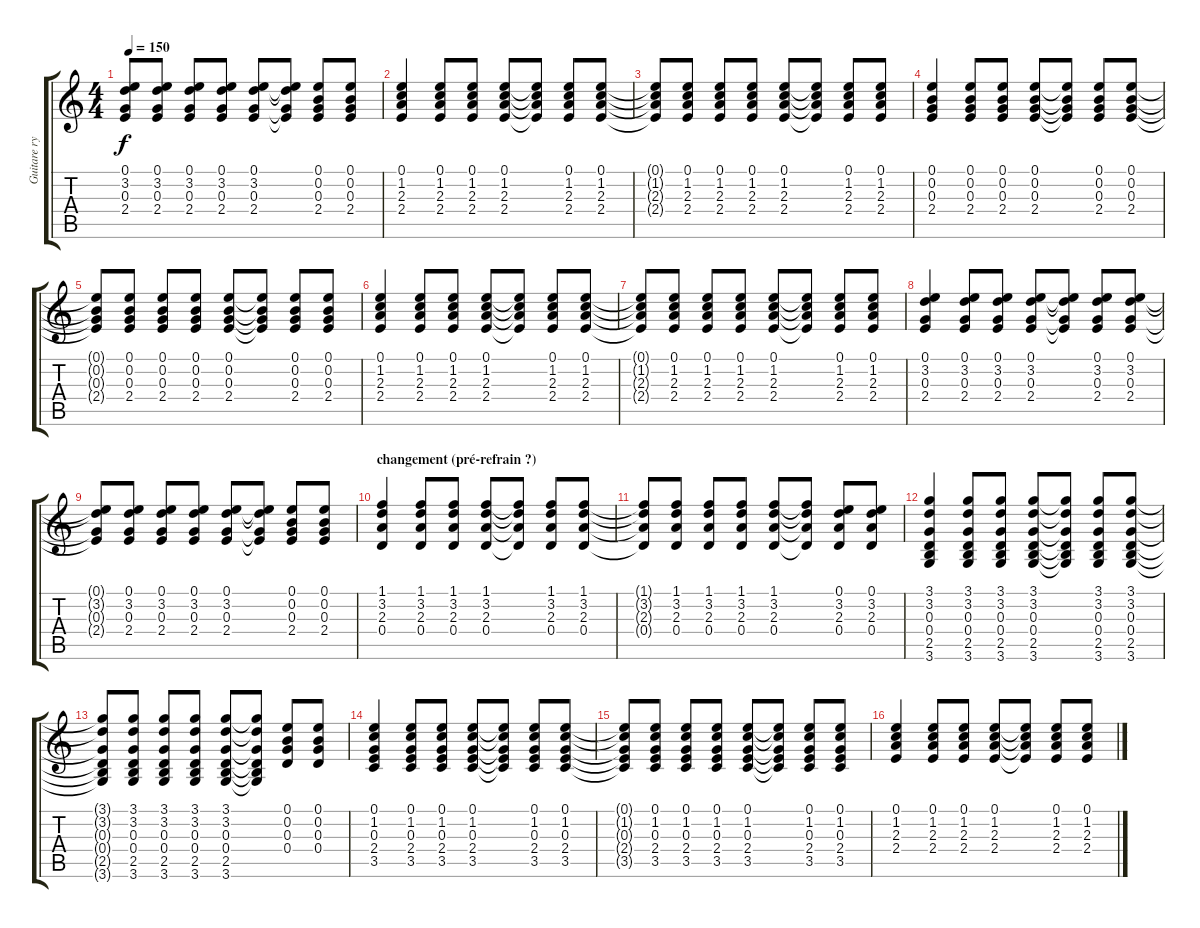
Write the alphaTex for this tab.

\track ("Guitare rythmique" "Guitare ry") {instrument acousticguitarnylon}
\staff {score tabs}
\tuning (E4 B3 G3 D3 A2 E2) {hide}
\ts (4 4)
\tempo 150
\clef g2
\ks c
(0.1{t} 3.2{t} 0.3{t} 2.4{t}).8{dy f} (0.1 3.2 0.3 2.4).8 (0.1 3.2 0.3 2.4).8 (0.1 3.2 0.3 2.4).8 (0.1 3.2 0.3 2.4).8 (0.1{t} 3.2{t} 0.3{t} 2.4{t}).8 (0.1 0.2 0.3 2.4).8 (0.1 0.2 0.3 2.4).8 |
(0.1 1.2 2.3 2.4).4{volume 10} (0.1 1.2 2.3 2.4).8 (0.1 1.2 2.3 2.4).8 (0.1 1.2 2.3 2.4).8 (0.1{t} 1.2{t} 2.3{t} 2.4{t}).8 (0.1 1.2 2.3 2.4).8 (0.1 1.2 2.3 2.4).8 |
(0.1{t} 1.2{t} 2.3{t} 2.4{t}).8 (0.1 1.2 2.3 2.4).8 (0.1 1.2 2.3 2.4).8 (0.1 1.2 2.3 2.4).8 (0.1 1.2 2.3 2.4).8 (0.1{t} 1.2{t} 2.3{t} 2.4{t}).8 (0.1 1.2 2.3 2.4).8 (0.1 1.2 2.3 2.4).8 |
(0.1 0.2 0.3 2.4).4 (0.1 0.2 0.3 2.4).8 (0.1 0.2 0.3 2.4).8 (0.1 0.2 0.3 2.4).8 (0.1{t} 0.2{t} 0.3{t} 2.4{t}).8 (0.1 0.2 0.3 2.4).8 (0.1 0.2 0.3 2.4).8 |
(0.1{t} 0.2{t} 0.3{t} 2.4{t}).8 (0.1 0.2 0.3 2.4).8 (0.1 0.2 0.3 2.4).8 (0.1 0.2 0.3 2.4).8 (0.1 0.2 0.3 2.4).8 (0.1{t} 0.2{t} 0.3{t} 2.4{t}).8 (0.1 0.2 0.3 2.4).8 (0.1 0.2 0.3 2.4).8 |
(0.1 1.2 2.3 2.4).4 (0.1 1.2 2.3 2.4).8 (0.1 1.2 2.3 2.4).8 (0.1 1.2 2.3 2.4).8 (0.1{t} 1.2{t} 2.3{t} 2.4{t}).8 (0.1 1.2 2.3 2.4).8 (0.1 1.2 2.3 2.4).8 |
(0.1{t} 1.2{t} 2.3{t} 2.4{t}).8 (0.1 1.2 2.3 2.4).8 (0.1 1.2 2.3 2.4).8 (0.1 1.2 2.3 2.4).8 (0.1 1.2 2.3 2.4).8 (0.1{t} 1.2{t} 2.3{t} 2.4{t}).8 (0.1 1.2 2.3 2.4).8 (0.1 1.2 2.3 2.4).8 |
(0.1 3.2 0.3 2.4).4 (0.1 3.2 0.3 2.4).8 (0.1 3.2 0.3 2.4).8 (0.1 3.2 0.3 2.4).8 (0.1{t} 3.2{t} 0.3{t} 2.4{t}).8 (0.1 3.2 0.3 2.4).8 (0.1 3.2 0.3 2.4).8 |
(0.1{t} 3.2{t} 0.3{t} 2.4{t}).8 (0.1 3.2 0.3 2.4).8 (0.1 3.2 0.3 2.4).8 (0.1 3.2 0.3 2.4).8 (0.1 3.2 0.3 2.4).8 (0.1{t} 3.2{t} 0.3{t} 2.4{t}).8 (0.1 0.2 0.3 2.4).8 (0.1 0.2 0.3 2.4).8 |
\section ("" "changement (pré-refrain ?)")
(1.1 3.2 2.3 0.4).4{volume 10} (1.1 3.2 2.3 0.4).8 (1.1 3.2 2.3 0.4).8 (1.1 3.2 2.3 0.4).8 (1.1{t} 3.2{t} 2.3{t} 0.4{t}).8 (1.1 3.2 2.3 0.4).8 (1.1 3.2 2.3 0.4).8 |
(1.1{t} 3.2{t} 2.3{t} 0.4{t}).8 (1.1 3.2 2.3 0.4).8 (1.1 3.2 2.3 0.4).8 (1.1 3.2 2.3 0.4).8 (1.1 3.2 2.3 0.4).8 (1.1{t} 3.2{t} 2.3{t} 0.4{t}).8 (0.1 3.2 2.3 0.4).8 (0.1 3.2 2.3 0.4).8 |
(3.1 3.2 0.3 0.4 2.5 3.6).4 (3.1 3.2 0.3 0.4 2.5 3.6).8 (3.1 3.2 0.3 0.4 2.5 3.6).8 (3.1 3.2 0.3 0.4 2.5 3.6).8 (3.1{t} 3.2{t} 0.3{t} 0.4{t} 2.5{t} 3.6{t}).8 (3.1 3.2 0.3 0.4 2.5 3.6).8 (3.1 3.2 0.3 0.4 2.5 3.6).8 |
(3.1{t} 3.2{t} 0.3{t} 0.4{t} 2.5{t} 3.6{t}).8 (3.1 3.2 0.3 0.4 2.5 3.6).8 (3.1 3.2 0.3 0.4 2.5 3.6).8 (3.1 3.2 0.3 0.4 2.5 3.6).8 (3.1 3.2 0.3 0.4 2.5 3.6).8 (3.1{t} 3.2{t} 0.3{t} 0.4{t} 2.5{t} 3.6{t}).8 (0.1 0.2 0.3 0.4).8 (0.1 0.2 0.3 0.4).8 |
(0.1 1.2 0.3 2.4 3.5).4 (0.1 1.2 0.3 2.4 3.5).8 (0.1 1.2 0.3 2.4 3.5).8 (0.1 1.2 0.3 2.4 3.5).8 (0.1{t} 1.2{t} 0.3{t} 2.4{t} 3.5{t}).8 (0.1 1.2 0.3 2.4 3.5).8 (0.1 1.2 0.3 2.4 3.5).8 |
(0.1{t} 1.2{t} 0.3{t} 2.4{t} 3.5{t}).8 (0.1 1.2 0.3 2.4 3.5).8 (0.1 1.2 0.3 2.4 3.5).8 (0.1 1.2 0.3 2.4 3.5).8 (0.1 1.2 0.3 2.4 3.5).8 (0.1{t} 1.2{t} 0.3{t} 2.4{t} 3.5{t}).8 (0.1 1.2 0.3 2.4 3.5).8 (0.1 1.2 0.3 2.4 3.5).8 |
(0.1 1.2 2.3 2.4).4 (0.1 1.2 2.3 2.4).8 (0.1 1.2 2.3 2.4).8 (0.1 1.2 2.3 2.4).8 (0.1{t} 1.2{t} 2.3{t} 2.4{t}).8 (0.1 1.2 2.3 2.4).8 (0.1 1.2 2.3 2.4).8
